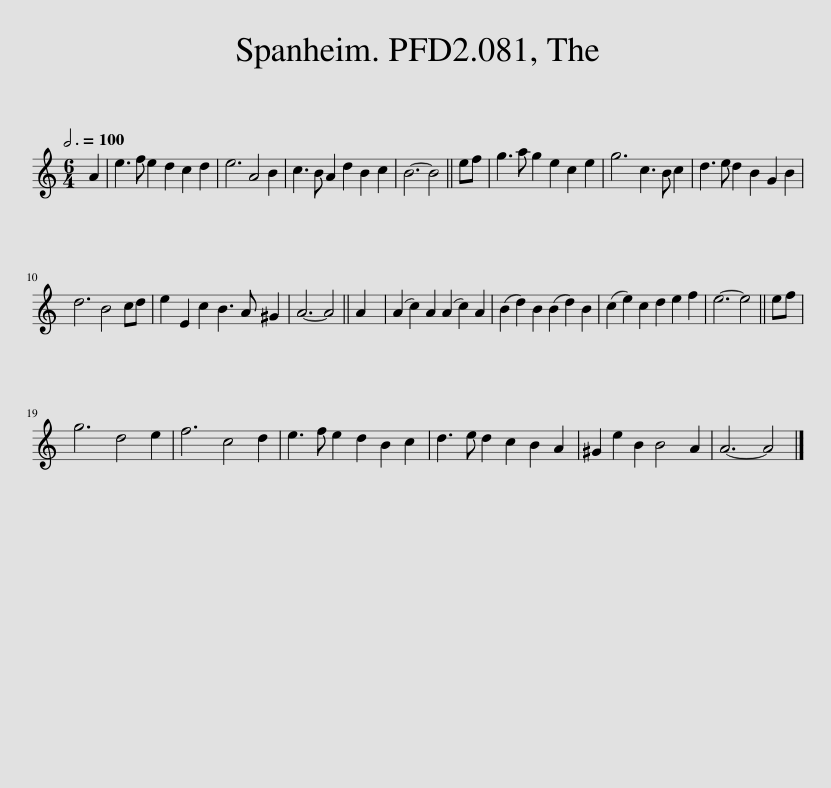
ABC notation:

X:1
L:1/8
Q:3/4=100
M:6/4
I:linebreak $
K:C
V:1 treble
V:1
 A2 | e3 f e2 d2 c2 d2 | e6 A4 B2 | c3 B A2 d2 B2 c2 | B6- B4 || %5
 ef | g3 a g2 e2 c2 e2 | g6 c3 B c2 | d3 e d2 B2 G2 B2 |$ d6 B4 cd | %10
 e2 E2 c2 B3 A ^G2 | A6- A4 || A2 | (A2 c2) A2 (A2 c2) A2 | (B2 d2) B2 (B2 d2) B2 | %15
 (c2 e2) c2 d2 e2 f2 | e6- e4 || ef |$ g6 d4 e2 | f6 c4 d2 | %20
 e3 f e2 d2 B2 c2 | d3 e d2 c2 B2 A2 | ^G2 e2 B2 B4 A2 | A6- A4 |] %24
